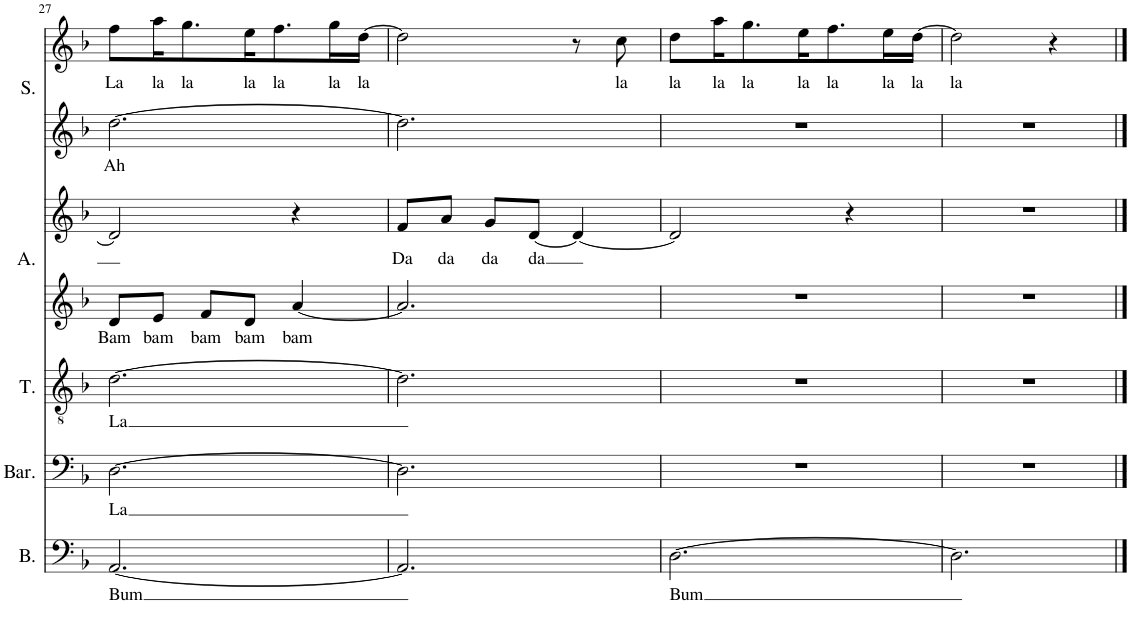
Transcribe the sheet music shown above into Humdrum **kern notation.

**kern	**text	**kern	**text	**kern	**text	**kern	**text	**kern	**text	**kern	**text	**kern	**text
*part5	*part5	*part4	*part4	*part3	*part3	*part2	*part2	*part2	*part2	*part1	*part1	*part1	*part1
*staff7	*staff7	*staff6	*staff6	*staff5	*staff5	*staff4	*staff4	*staff3	*staff3	*staff2	*staff2	*staff1	*staff1
*I"Bass	*	*I"Baritone	*	*I"Tenor	*	*I"Alto	*	*	*	*I"Soprano	*	*	*
*I'B.	*	*I'Bar.	*	*I'T.	*	*I'A.	*	*	*	*I'S.	*	*	*
!!LO:PB:g=z
*clefF4	*	*clefF4	*	*clefGv2	*	*clefG2	*	*clefG2	*	*clefG2	*	*clefG2	*
*k[b-]	*	*k[b-]	*	*k[b-]	*	*k[b-]	*	*k[b-]	*	*k[b-]	*	*k[b-]	*
*M3/4	*	*M3/4	*	*M3/4	*	*M3/4	*	*M3/4	*	*M3/4	*	*M3/4	*
=27	=27	=27	=27	=27	=27	=27	=27	=27	=27	=27	=27	=27	=27
!	!LO:LY:b	!	!LO:LY:b	!	!LO:LY:b	!	!LO:LY:b	!	!	!	!LO:LY:b	!	!LO:LY:b
[2.AA/	Bum	[2.D\	La	[2.d\	La	8d/L	Bam	2d/]	.	[2.dd\	Ah	8ff\L	La
!	!	!	!	!	!	!	!LO:LY:b	!	!	!	!	!	!LO:LY:b
.	.	.	.	.	.	8e/J	bam	.	.	.	.	16aa\K	la
!	!	!	!	!	!	!	!	!	!	!	!	!	!LO:LY:b
.	.	.	.	.	.	.	.	.	.	.	.	8.gg\	la
!	!	!	!	!	!	!	!LO:LY:b	!	!	!	!	!	!
.	.	.	.	.	.	8f/L	bam	.	.	.	.	.	.
!	!	!	!	!	!	!	!LO:LY:b	!	!	!	!	!	!LO:LY:b
.	.	.	.	.	.	8d/J	bam	.	.	.	.	16ee\K	la
!	!	!	!	!	!	!	!	!	!	!	!	!	!LO:LY:b
.	.	.	.	.	.	.	.	.	.	.	.	8.ff\	la
!	!	!	!	!	!	!	!LO:LY:b	!	!	!	!	!	!
.	.	.	.	.	.	[4a/	bam	4r	.	.	.	.	.
!	!	!	!	!	!	!	!	!	!	!	!	!	!LO:LY:b
.	.	.	.	.	.	.	.	.	.	.	.	16gg\L	la
!	!	!	!	!	!	!	!	!	!	!	!	!	!LO:LY:b
.	.	.	.	.	.	.	.	.	.	.	.	[16dd\JJ	la
=28	=28	=28	=28	=28	=28	=28	=28	=28	=28	=28	=28	=28	=28
!	!	!	!	!	!	!	!	!	!LO:LY:b	!	!	!	!
2.AA/]	.	2.D\]	.	2.d\]	.	2.a/]	.	8f/L	Da	2.dd\]	.	2dd\]	.
!	!	!	!	!	!	!	!	!	!LO:LY:b	!	!	!	!
.	.	.	.	.	.	.	.	8a/J	da	.	.	.	.
!	!	!	!	!	!	!	!	!	!LO:LY:b	!	!	!	!
.	.	.	.	.	.	.	.	8g/L	da	.	.	.	.
!	!	!	!	!	!	!	!	!	!LO:LY:b	!	!	!	!
.	.	.	.	.	.	.	.	[8d/J	da	.	.	.	.
.	.	.	.	.	.	.	.	4d/_	.	.	.	8r	.
!	!	!	!	!	!	!	!	!	!	!	!	!	!LO:LY:b
.	.	.	.	.	.	.	.	.	.	.	.	8cc\	la
=29	=29	=29	=29	=29	=29	=29	=29	=29	=29	=29	=29	=29	=29
!	!LO:LY:b	!	!	!	!	!	!	!	!	!	!	!	!LO:LY:b
[2.D\	Bum	2.r	.	2.r	.	2.r	.	2d/]	.	2.r	.	8dd\L	la
!	!	!	!	!	!	!	!	!	!	!	!	!	!LO:LY:b
.	.	.	.	.	.	.	.	.	.	.	.	16aa\K	la
!	!	!	!	!	!	!	!	!	!	!	!	!	!LO:LY:b
.	.	.	.	.	.	.	.	.	.	.	.	8.gg\	la
!	!	!	!	!	!	!	!	!	!	!	!	!	!LO:LY:b
.	.	.	.	.	.	.	.	.	.	.	.	16ee\K	la
!	!	!	!	!	!	!	!	!	!	!	!	!	!LO:LY:b
.	.	.	.	.	.	.	.	.	.	.	.	8.ff\	la
.	.	.	.	.	.	.	.	4r	.	.	.	.	.
!	!	!	!	!	!	!	!	!	!	!	!	!	!LO:LY:b
.	.	.	.	.	.	.	.	.	.	.	.	16ee\L	la
!	!	!	!	!	!	!	!	!	!	!	!	!	!LO:LY:b
.	.	.	.	.	.	.	.	.	.	.	.	[16dd\JJ	la
=30	=30	=30	=30	=30	=30	=30	=30	=30	=30	=30	=30	=30	=30
!	!	!	!	!	!	!	!	!	!	!	!	!	!LO:LY:b
2.D\]	.	2.r	.	2.r	.	2.r	.	2.r	.	2.r	.	2dd\]	la
.	.	.	.	.	.	.	.	.	.	.	.	4r	.
==	==	==	==	==	==	==	==	==	==	==	==	==	==
*-	*-	*-	*-	*-	*-	*-	*-	*-	*-	*-	*-	*-	*-
